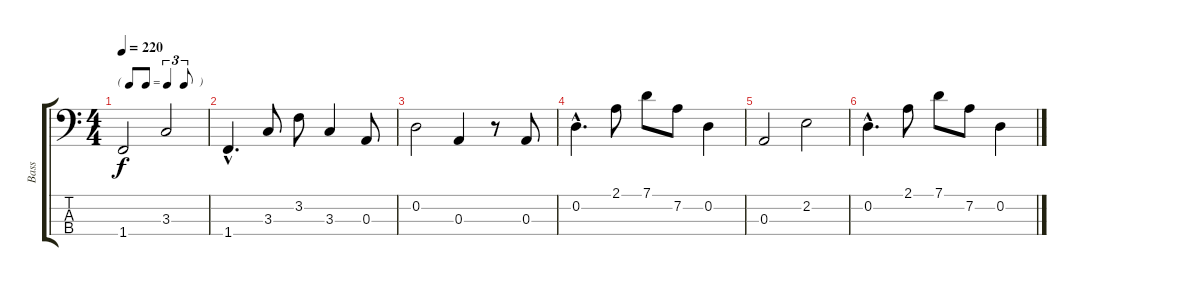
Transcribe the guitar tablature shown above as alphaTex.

\track ("Bass" "Bass") {instrument acousticbass}
\staff {score tabs}
\tuning (G2 D2 A1 E1) {hide}
\ts (4 4)
\tf triplet8th
\tempo 220
\clef f4
\ks c
1.4.2{dy f} 3.3.2 |
1.4{hac}.4{d} 3.3.8 3.2.8 3.3.4 0.3.8 |
0.2.2 0.3.4 r.8 0.3.8 |
0.2{hac}.4{d} 2.1.8 7.1.8 7.2.8 0.2.4 |
0.3.2 2.2.2 |
0.2{hac}.4{d} 2.1.8 7.1.8 7.2.8 0.2.4
